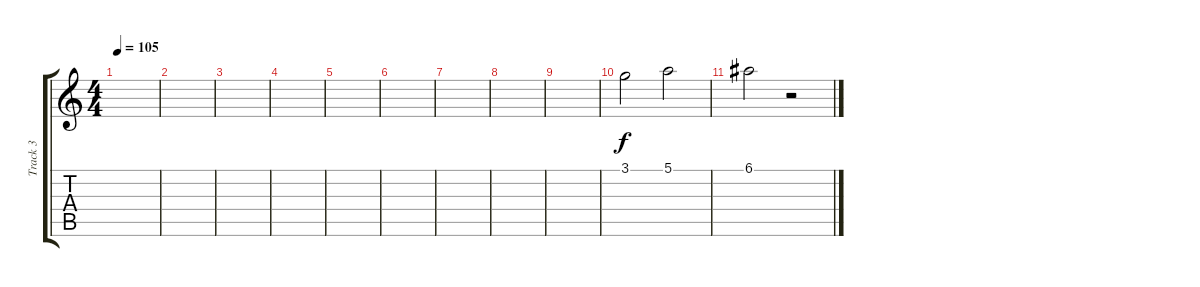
\track ("Track 3" "Track 3") {instrument overdrivenguitar}
\staff {score tabs}
\tuning (E4 B3 G3 D3 A2 E2) {hide}
\ts (4 4)
\tempo 105
\clef g2
\ks c
|
|
|
|
|
|
|
|
|
3.1.2 5.1.2 |
6.1.2 r.2
